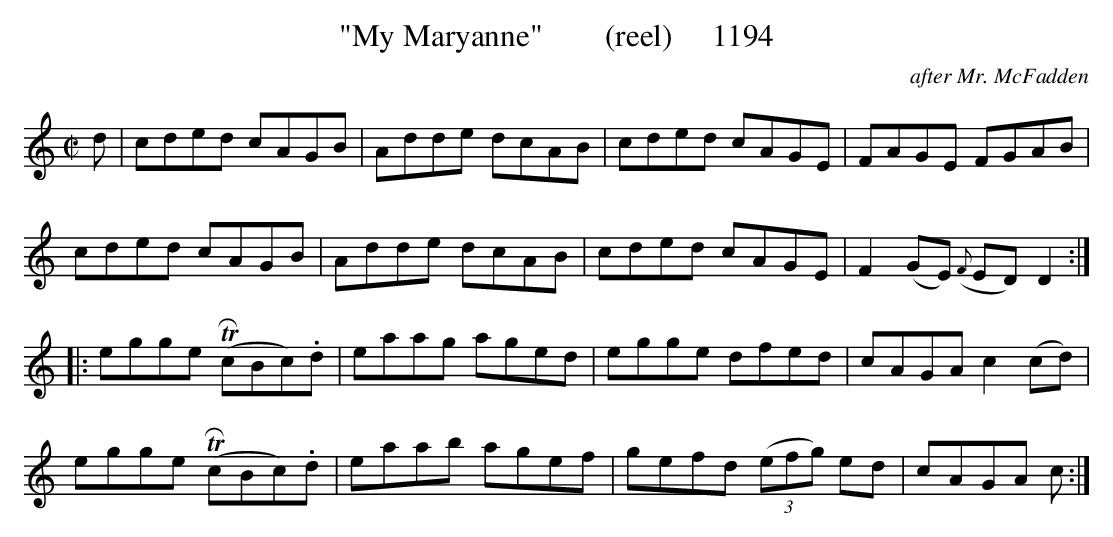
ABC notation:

X:1
T:"My Maryanne"        (reel)     1194
C:after Mr. McFadden
BRENNAN July 2003 (HTTP://WWW.SOSYOURMOM.COM)
M:C|
L:1/8
K:C
d|cded cAGB|Adde dcAB|cded cAGE|FAGE FGAB|
cded cAGB|Adde dcAB|cded cAGE|F2(GE) ({F}ED) D2:|
|:egge (TRcBc).d|eaag aged|egge dfed|cAGA c2(cd)|
egge (TRcBc).d|eaab agef|gefd  (3(efg) ed|cAGA c:|
